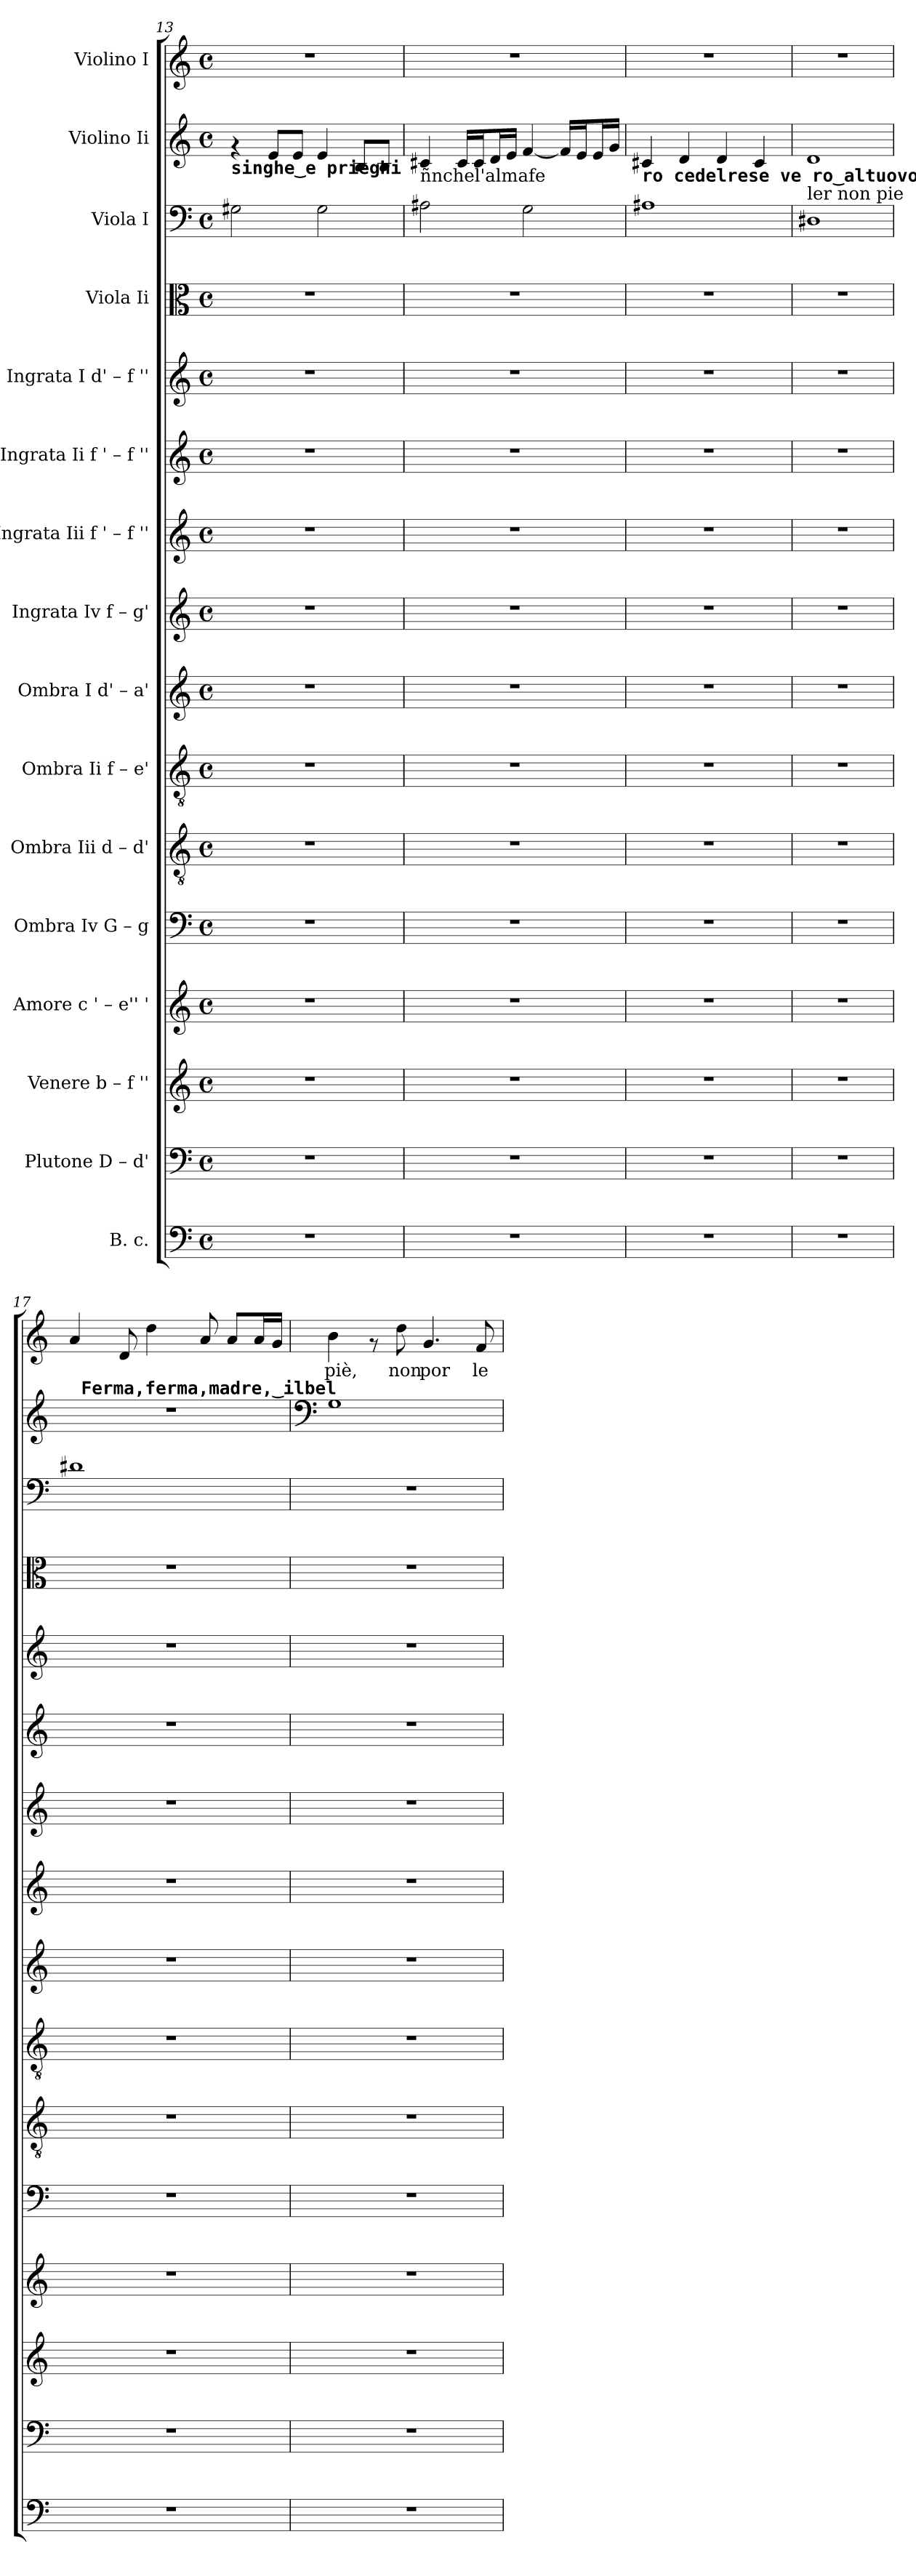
**kern	**kern	**kern	**kern	**kern	**kern	**kern	**kern	**kern	**kern	**kern	**kern	**kern	**kern	**kern	**kern	**text
*part16	*part15	*part14	*part13	*part12	*part11	*part10	*part9	*part8	*part7	*part6	*part5	*part4	*part3	*part2	*part1	*part1
*staff16	*staff15	*staff14	*staff13	*staff12	*staff11	*staff10	*staff9	*staff8	*staff7	*staff6	*staff5	*staff4	*staff3	*staff2	*staff1	*staff1
*I"B. c.	*I"Plutone  D – d'	*I"Venere  b – f ''	*I"Amore  c ' – e''  '	*I"Ombra Iv  G – g	*I"Ombra Iii  d – d'	*I"Ombra Ii  f – e'	*I"Ombra I  d' – a'	*I"Ingrata Iv  f – g'	*I"Ingrata Iii  f ' – f ''	*I"Ingrata Ii  f ' – f ''	*I"Ingrata I  d' – f ''	*I"Viola Ii	*I"Viola I	*I"Violino Ii	*I"Violino I	*
*clefF4	*clefF4	*clefG2	*clefG2	*clefF4	*clefGv2	*clefGv2	*clefG2	*clefG2	*clefG2	*clefG2	*clefG2	*clefC3	*clefF4	*clefG2	*clefG2	*
*k[]	*k[]	*k[]	*k[]	*k[]	*k[]	*k[]	*k[]	*k[]	*k[]	*k[]	*k[]	*k[]	*k[]	*k[]	*k[]	*
*C:	*C:	*C:	*C:	*C:	*C:	*C:	*C:	*C:	*C:	*C:	*C:	*C:	*C:	*C:	*C:	*
*M4/4	*M4/4	*M4/4	*M4/4	*M4/4	*M4/4	*M4/4	*M4/4	*M4/4	*M4/4	*M4/4	*M4/4	*M4/4	*M4/4	*M4/4	*M4/4	*
*met(c)	*met(c)	*met(c)	*met(c)	*met(c)	*met(c)	*met(c)	*met(c)	*met(c)	*met(c)	*met(c)	*met(c)	*met(c)	*met(c)	*met(c)	*met(c)	*
=13	=13	=13	=13	=13	=13	=13	=13	=13	=13	=13	=13	=13	=13	=13	=13	=13
!	!	!	!	!	!	!	!	!	!	!	!	!	!	!LO:TX:b:t=singhe‿e prieghi	!	!
1r	1r	1r	1r	1r	1r	1r	1r	1r	1r	1r	1r	1r	2G#X\	4rf	1r	.
.	.	.	.	.	.	.	.	.	.	.	.	.	.	8e/L	.	.
.	.	.	.	.	.	.	.	.	.	.	.	.	.	8e/J	.	.
.	.	.	.	.	.	.	.	.	.	.	.	.	2G#\	4e/	.	.
.	.	.	.	.	.	.	.	.	.	.	.	.	.	8B/L	.	.
.	.	.	.	.	.	.	.	.	.	.	.	.	.	8B/J	.	.
=14	=14	=14	=14	=14	=14	=14	=14	=14	=14	=14	=14	=14	=14	=14	=14	=14
!	!	!	!	!	!	!	!	!	!	!	!	!	!	!LO:TX:b:t=ñnchel'almafe	!	!
1r	1r	1r	1r	1r	1r	1r	1r	1r	1r	1r	1r	1r	2A#\	4c#X/	1r	.
.	.	.	.	.	.	.	.	.	.	.	.	.	.	16c#/LL	.	.
.	.	.	.	.	.	.	.	.	.	.	.	.	.	16c#/J	.	.
.	.	.	.	.	.	.	.	.	.	.	.	.	.	16d/L	.	.
.	.	.	.	.	.	.	.	.	.	.	.	.	.	16e/JJ	.	.
.	.	.	.	.	.	.	.	.	.	.	.	.	2G\	[<4f/	.	.
.	.	.	.	.	.	.	.	.	.	.	.	.	.	16f/LL]	.	.
.	.	.	.	.	.	.	.	.	.	.	.	.	.	16e/J	.	.
.	.	.	.	.	.	.	.	.	.	.	.	.	.	16e/L	.	.
.	.	.	.	.	.	.	.	.	.	.	.	.	.	16g/JJ	.	.
=15	=15	=15	=15	=15	=15	=15	=15	=15	=15	=15	=15	=15	=15	=15	=15	=15
!	!	!	!	!	!	!	!	!	!	!	!	!	!	!LO:TX:b:t=ro cedelrese ve ro‿altuovo	!	!
1r	1r	1r	1r	1r	1r	1r	1r	1r	1r	1r	1r	1r	1A#	4c#X/	1r	.
.	.	.	.	.	.	.	.	.	.	.	.	.	.	4d/	.	.
.	.	.	.	.	.	.	.	.	.	.	.	.	.	4d/	.	.
.	.	.	.	.	.	.	.	.	.	.	.	.	.	4c#/	.	.
=16	=16	=16	=16	=16	=16	=16	=16	=16	=16	=16	=16	=16	=16	=16	=16	=16
!	!	!	!	!	!	!	!	!	!	!	!	!	!	!LO:TX:b:t=ler non pie	!	!
1r	1r	1r	1r	1r	1r	1r	1r	1r	1r	1r	1r	1r	1D#	1d	1r	.
=17	=17	=17	=17	=17	=17	=17	=17	=17	=17	=17	=17	=17	=17	=17	=17	=17
!	!	!	!	!	!	!	!	!	!	!	!	!	!	!LO:TX:b:t=ghi.	!	!
!	!	!	!	!	!	!	!	!	!	!	!	!	!	!	!	!LO:LY:b:cj
*	*	*	*	*	*	*	*	*	*	*	*	*	*	*^	*	*
1r	1r	1r	1r	1r	1r	1r	1r	1r	1r	1r	1r	1r	1d#	1r	32ryy	4a/	.
!	!	!	!	!	!	!	!	!	!	!	!	!	!	!	!LO:TX:a:t=Ferma,ferma,madre,‿ilbel	!	!
.	.	.	.	.	.	.	.	.	.	.	.	.	.	.	2ryy	.	.
!	!	!	!	!	!	!	!	!	!	!	!	!	!	!	!	!	!LO:LY:b:cj
.	.	.	.	.	.	.	.	.	.	.	.	.	.	.	.	8d/	.
!	!	!	!	!	!	!	!	!	!	!	!	!	!	!	!	!	!LO:LY:b:cj
.	.	.	.	.	.	.	.	.	.	.	.	.	.	.	.	4dd\	.
.	.	.	.	.	.	.	.	.	.	.	.	.	.	.	4...ryy	.	.
!	!	!	!	!	!	!	!	!	!	!	!	!	!	!	!	!	!LO:LY:b:cj
.	.	.	.	.	.	.	.	.	.	.	.	.	.	.	.	8a/	.
!	!	!	!	!	!	!	!	!	!	!	!	!	!	!	!	!	!LO:LY:b:cj
.	.	.	.	.	.	.	.	.	.	.	.	.	.	.	.	8a/L	.
!	!	!	!	!	!	!	!	!	!	!	!	!	!	!	!	!	!LO:LY:b:cj
.	.	.	.	.	.	.	.	.	.	.	.	.	.	.	.	16a/L	.
!	!	!	!	!	!	!	!	!	!	!	!	!	!	!	!	!	!LO:LY:b:cj
.	.	.	.	.	.	.	.	.	.	.	.	.	.	.	.	16g>/JJ	.
*	*	*	*	*	*	*	*	*	*	*	*	*	*	*v	*v	*	*
!!LO:LB:g=z
=18	=18	=18	=18	=18	=18	=18	=18	=18	=18	=18	=18	=18	=18	=18	=18	=18
*	*	*	*	*	*	*	*	*	*	*	*	*	*	*clefF4	*	*
*	*	*	*	*	*	*	*	*	*	*	*	*	*	*^	*	*
!	!	!	!	!	!	!	!	!	!	!	!	!	!	!	!	!	!LO:LY:b:cj
*	*	*	*	*	*	*	*	*	*	*	*	*	*	*v	*v	*	*
1r	1r	1r	1r	1r	1r	1r	1r	1r	1r	1r	1r	1r	1r	1G	4b\	piè,
.	.	.	.	.	.	.	.	.	.	.	.	.	.	.	8rf	.
!	!	!	!	!	!	!	!	!	!	!	!	!	!	!	!	!LO:LY:b:cj
.	.	.	.	.	.	.	.	.	.	.	.	.	.	.	8dd\	non
!	!	!	!	!	!	!	!	!	!	!	!	!	!	!	!	!LO:LY:b:cj
.	.	.	.	.	.	.	.	.	.	.	.	.	.	.	4.g/	por
!	!	!	!	!	!	!	!	!	!	!	!	!	!	!	!	!LO:LY:b:cj
.	.	.	.	.	.	.	.	.	.	.	.	.	.	.	8f/	le
=	=	=	=	=	=	=	=	=	=	=	=	=	=	=	=	=
*-	*-	*-	*-	*-	*-	*-	*-	*-	*-	*-	*-	*-	*-	*-	*-	*-
